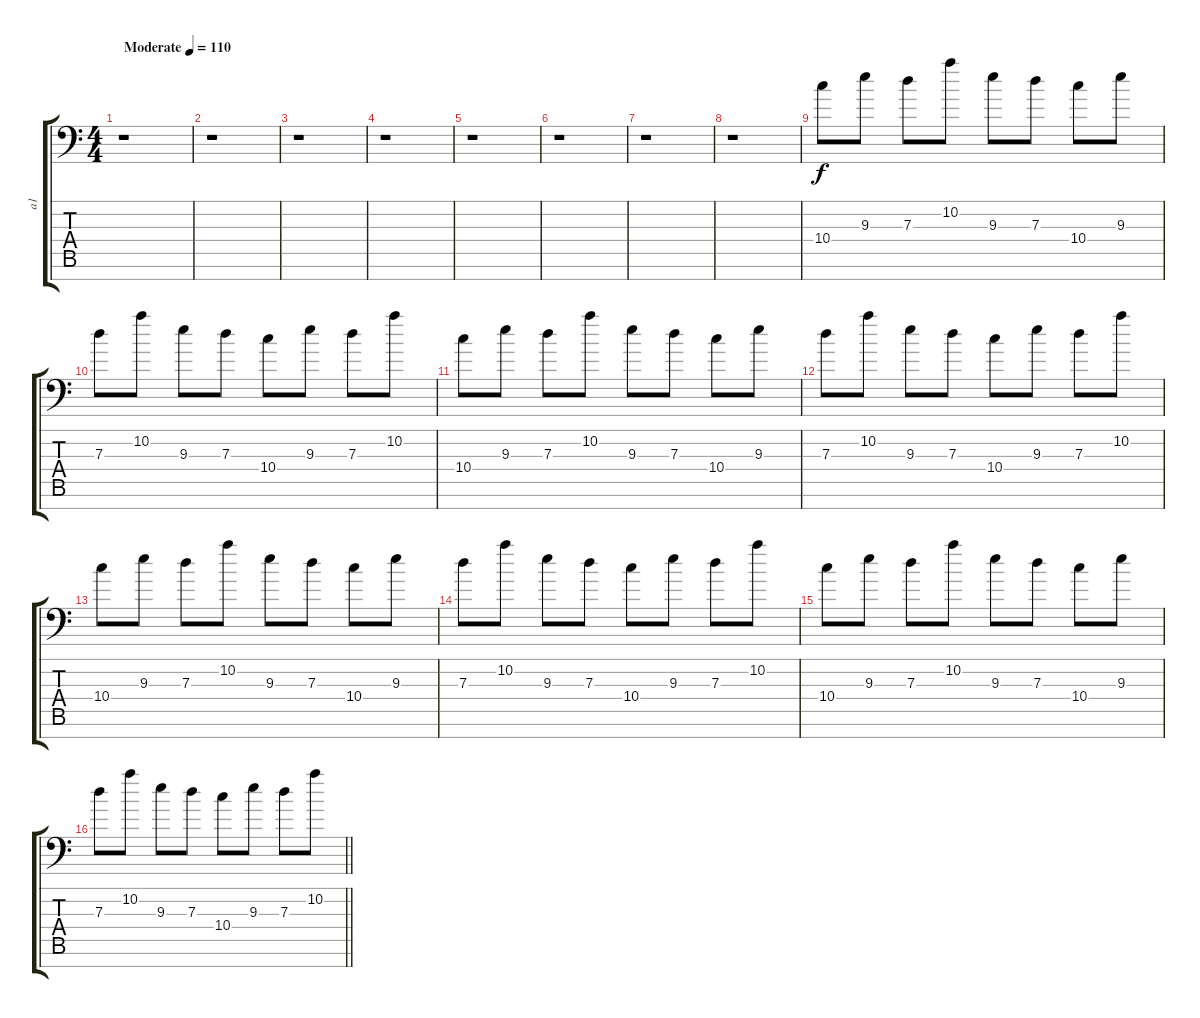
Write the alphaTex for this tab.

\track ("a1" "a1") {instrument electricguitarjazz}
\staff {score tabs}
\tuning (E4 B3 G3 D3 A2 E2 A1) {hide}
\ts (4 4)
\tempo (110 "Moderate")
\clef f4
\ks c
r.1{dy f instrument electricguitarjazz} |
r.1 |
r.1 |
r.1 |
r.1 |
r.1 |
r.1 |
r.1 |
10.4.8 9.3.8 7.3.8 10.2.8 9.3.8 7.3.8 10.4.8 9.3.8 |
7.3.8 10.2.8 9.3.8 7.3.8 10.4.8 9.3.8 7.3.8 10.2.8 |
10.4.8 9.3.8 7.3.8 10.2.8 9.3.8 7.3.8 10.4.8 9.3.8 |
7.3.8 10.2.8 9.3.8 7.3.8 10.4.8 9.3.8 7.3.8 10.2.8 |
10.4.8 9.3.8 7.3.8 10.2.8 9.3.8 7.3.8 10.4.8 9.3.8 |
7.3.8 10.2.8 9.3.8 7.3.8 10.4.8 9.3.8 7.3.8 10.2.8 |
10.4.8 9.3.8 7.3.8 10.2.8 9.3.8 7.3.8 10.4.8 9.3.8 |
\barLineRight lightlight
7.3.8 10.2.8 9.3.8 7.3.8 10.4.8 9.3.8 7.3.8 10.2.8
